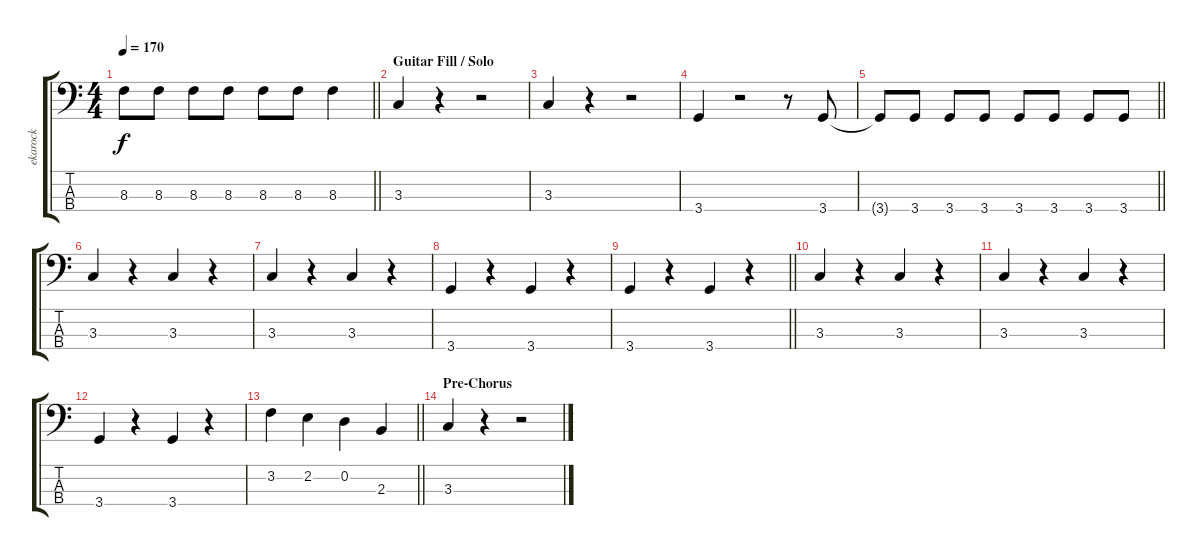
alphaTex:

\track ("ekarock" "ekarock") {instrument electricbassfinger}
\staff {score tabs}
\tuning (G2 D2 A1 E1) {hide}
\ts (4 4)
\tempo 170
\clef f4
\barLineRight lightlight
\ks c
8.3.8{dy f} 8.3.8 8.3.8 8.3.8 8.3.8 8.3.8 8.3.4 |
\section ("" "Guitar Fill / Solo")
3.3.4 r.4 r.2 |
3.3.4 r.4 r.2 |
3.4.4 r.2 r.8 3.4.8 |
\barLineRight lightlight
3.4{t}.8 3.4.8 3.4.8 3.4.8 3.4.8 3.4.8 3.4.8 3.4.8 |
3.3.4 r.4 3.3.4 r.4 |
3.3.4 r.4 3.3.4 r.4 |
3.4.4 r.4 3.4.4 r.4 |
\barLineRight lightlight
3.4.4 r.4 3.4.4 r.4 |
3.3.4 r.4 3.3.4 r.4 |
3.3.4 r.4 3.3.4 r.4 |
3.4.4 r.4 3.4.4 r.4 |
\barLineRight lightlight
3.2.4 2.2.4 0.2.4 2.3.4 |
\section ("" "Pre-Chorus")
3.3.4 r.4 r.2
